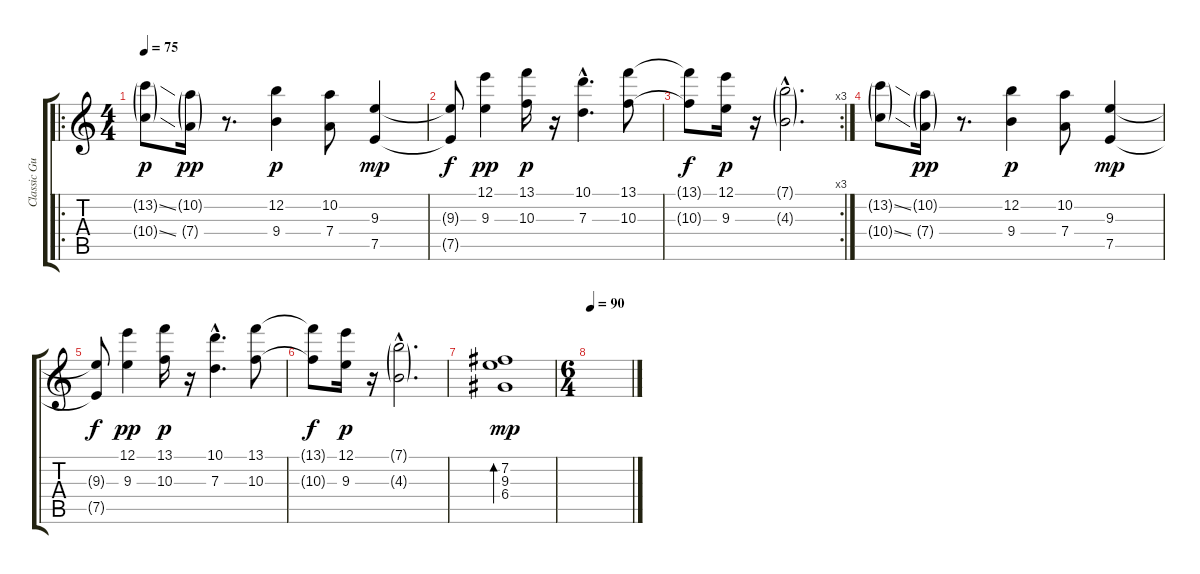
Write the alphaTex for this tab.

\track ("Classic Guitar" "Classic Gu") {instrument acousticguitarnylon}
\staff {score tabs}
\tuning (E4 B3 G3 D3 A2 E2) {hide}
\ro
\ts (4 4)
\tempo 75
\clef g2
\ks c
(13.2{ss g} 10.4{ss g}).8{dy p} (10.2{g} 7.4{g}).16{dy pp} r.8{d} (12.2 9.4).4{dy p} (10.2 7.4).8 (9.3 7.5).4{dy mp} |
(9.3{t} 7.5{t}).8{dy f} (12.1 9.3).4{dy pp} (13.1 10.3).16{dy p} r.16 (10.1{hac} 7.3{hac}).4{d} (13.1 10.3).8 |
\rc 3
(13.1{t} 10.3{t}).8{dy f} (12.1 9.3).16{dy p} r.16 (7.1{g hac} 4.3{g hac}).2{d} |
(13.2{ss g} 10.4{ss g}).8 (10.2{g} 7.4{g}).16{dy pp} r.8{d} (12.2 9.4).4{dy p} (10.2 7.4).8 (9.3 7.5).4{dy mp} |
(9.3{t} 7.5{t}).8{dy f} (12.1 9.3).4{dy pp} (13.1 10.3).16{dy p} r.16 (10.1{hac} 7.3{hac}).4{d} (13.1 10.3).8 |
(13.1{t} 10.3{t}).8{dy f} (12.1 9.3).16{dy p} r.16 (7.1{g hac} 4.3{g hac}).2{d} |
(7.2 9.3 6.4).1{bd 120 dy mp} |
\ts (6 4)
\tempo 90
